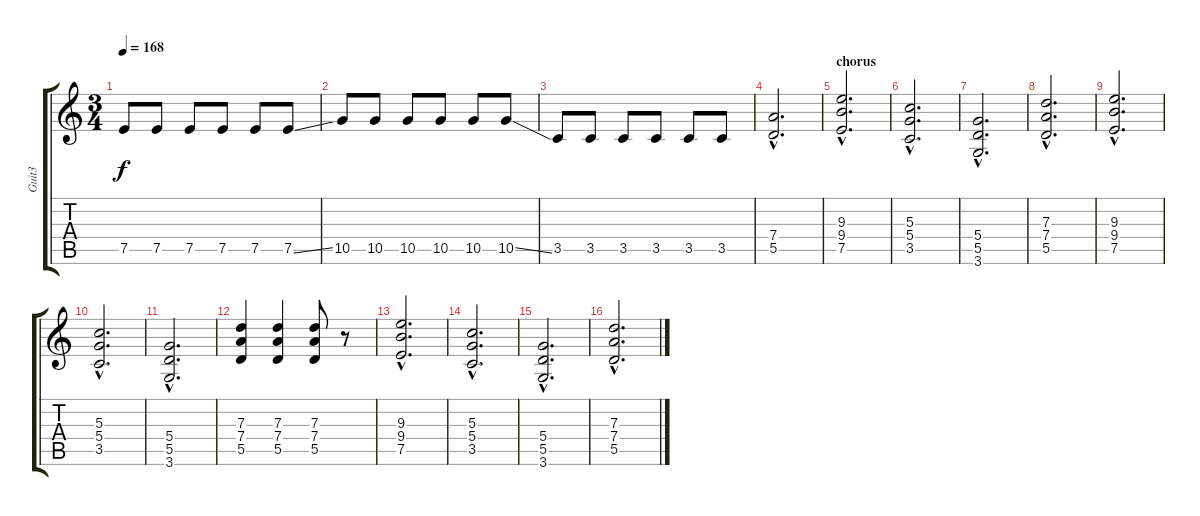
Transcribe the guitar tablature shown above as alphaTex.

\track ("Guit3" "Guit3") {instrument overdrivenguitar}
\staff {score tabs}
\tuning (E4 B3 G3 D3 A2 E2) {hide}
\ts (3 4)
\tempo 168
\clef g2
\ks c
7.5.8{dy f volume 11 instrument distortionguitar} 7.5.8 7.5.8 7.5.8 7.5.8 7.5{ss}.8 |
10.5.8 10.5.8 10.5.8 10.5.8 10.5.8 10.5{ss}.8 |
3.5.8 3.5.8 3.5.8 3.5.8 3.5.8 3.5.8 |
(7.4{hac} 5.5{hac}).2{d} |
\section ("" "chorus")
(9.3{hac} 9.4{hac} 7.5{hac}).2{d volume 11 instrument overdrivenguitar} |
(5.3{hac} 5.4{hac} 3.5{hac}).2{d} |
(5.4{hac} 5.5{hac} 3.6{hac}).2{d} |
(7.3{hac} 7.4{hac} 5.5{hac}).2{d} |
(9.3{hac} 9.4{hac} 7.5{hac}).2{d} |
(5.3{hac} 5.4{hac} 3.5{hac}).2{d} |
(5.4{hac} 5.5{hac} 3.6{hac}).2{d} |
(7.3 7.4 5.5).4 (7.3 7.4 5.5).4 (7.3 7.4 5.5).8 r.8 |
(9.3{hac} 9.4{hac} 7.5{hac}).2{d volume 11 instrument overdrivenguitar} |
(5.3{hac} 5.4{hac} 3.5{hac}).2{d} |
(5.4{hac} 5.5{hac} 3.6{hac}).2{d} |
(7.3{hac} 7.4{hac} 5.5{hac}).2{d}
